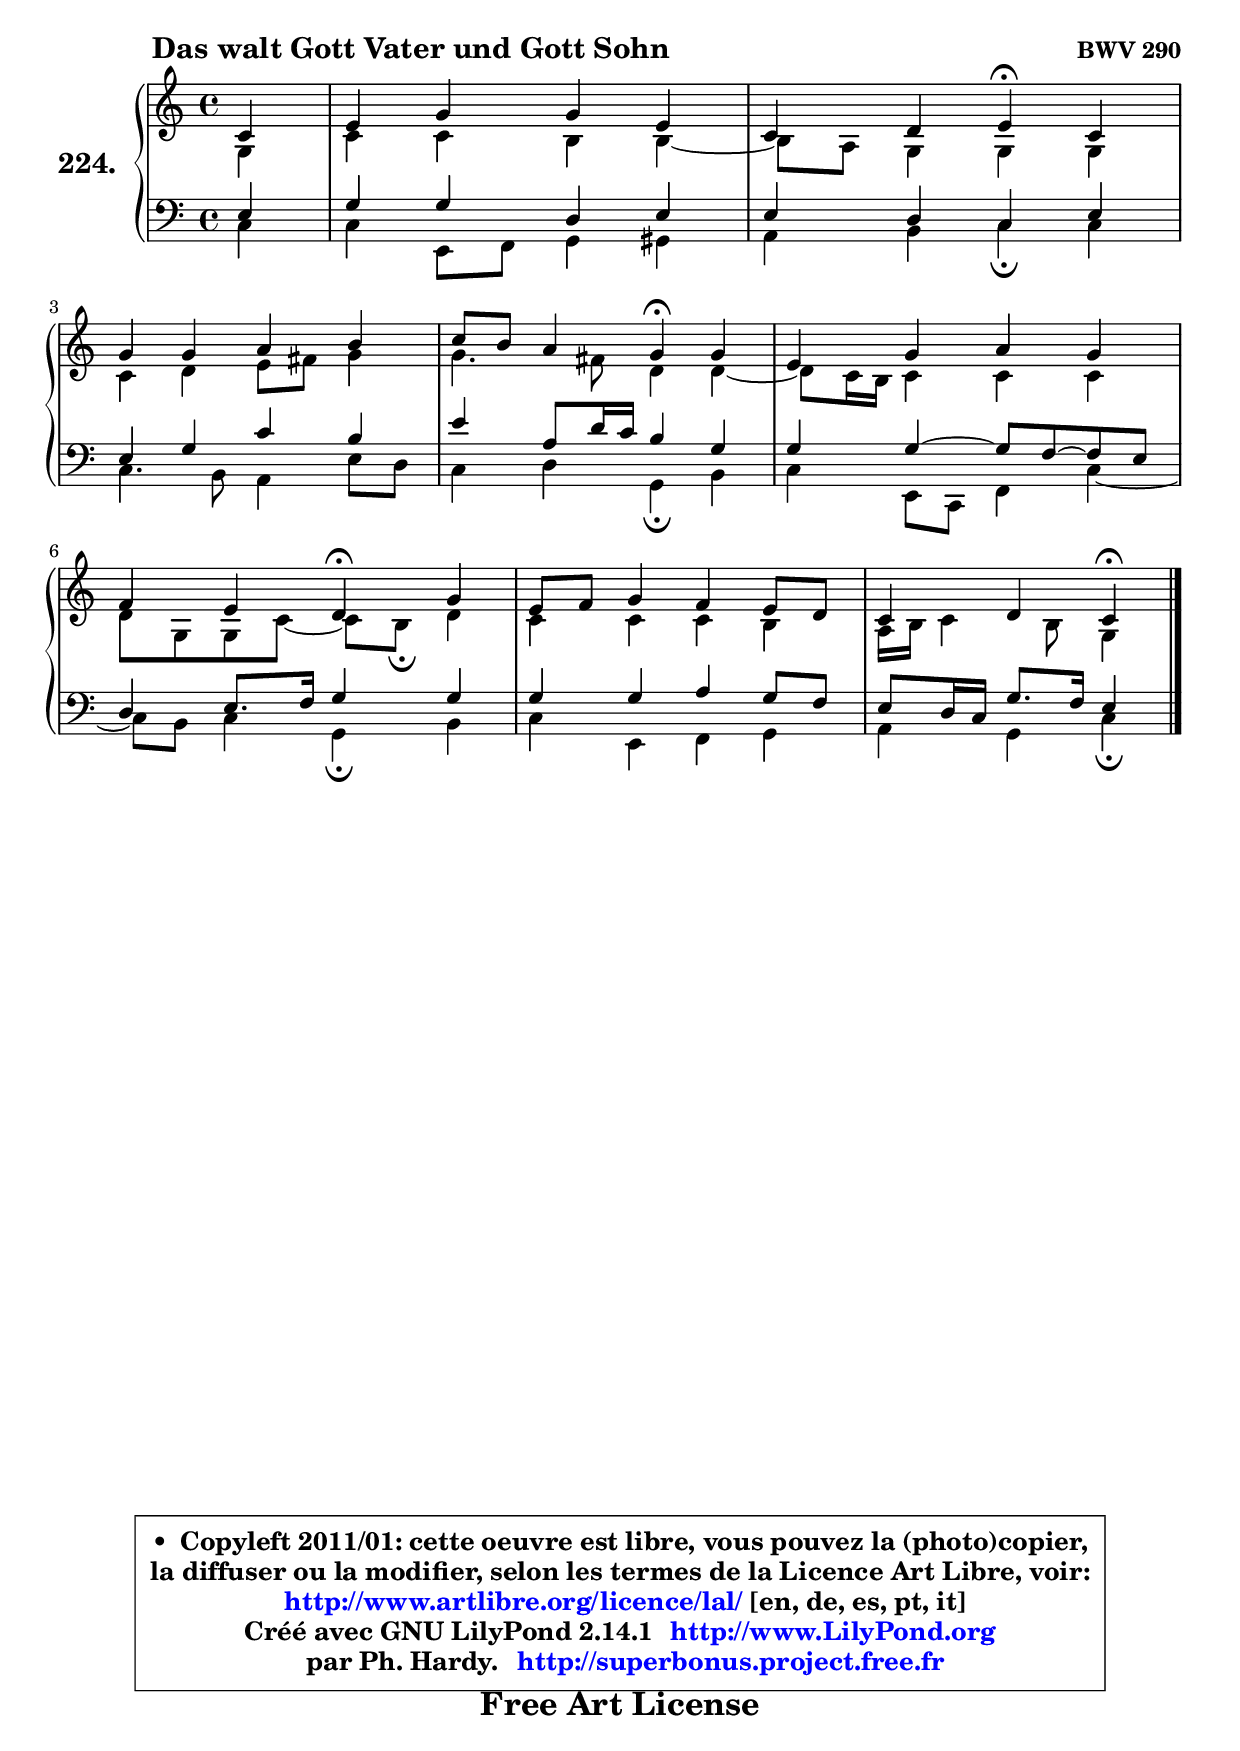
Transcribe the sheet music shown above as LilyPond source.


\version "2.14.1"

    \paper {
%	system-system-spacing #'padding = #0.1
%	score-system-spacing #'padding = #0.1
%	ragged-bottom = ##f
%	ragged-last-bottom = ##f
	}

    \header {
      opus = \markup { \bold "BWV 290" }
      piece = \markup { \hspace #9 \fontsize #2 \bold "Das walt Gott Vater und Gott Sohn" }
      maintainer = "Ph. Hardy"
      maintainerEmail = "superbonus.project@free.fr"
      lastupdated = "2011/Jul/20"
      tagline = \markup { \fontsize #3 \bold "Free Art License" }
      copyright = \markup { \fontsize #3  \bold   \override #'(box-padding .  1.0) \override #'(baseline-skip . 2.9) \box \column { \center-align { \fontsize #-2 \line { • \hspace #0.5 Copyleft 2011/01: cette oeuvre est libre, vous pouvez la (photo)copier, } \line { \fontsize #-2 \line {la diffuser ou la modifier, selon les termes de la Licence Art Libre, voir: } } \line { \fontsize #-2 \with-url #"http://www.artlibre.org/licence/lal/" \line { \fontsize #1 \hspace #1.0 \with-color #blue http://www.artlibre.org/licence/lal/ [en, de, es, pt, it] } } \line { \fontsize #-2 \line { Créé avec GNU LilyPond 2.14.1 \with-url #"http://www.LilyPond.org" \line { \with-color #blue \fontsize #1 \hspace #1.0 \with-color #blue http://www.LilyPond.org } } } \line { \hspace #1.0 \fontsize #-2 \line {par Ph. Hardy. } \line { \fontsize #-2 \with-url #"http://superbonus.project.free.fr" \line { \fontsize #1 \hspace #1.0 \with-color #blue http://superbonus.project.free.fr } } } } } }

	  }

  guidemidi = {
        r4 |
        R1 |
        r2 \tempo 4 = 30 r4 \tempo 4 = 78 r4 |
        R1 |
        r2 \tempo 4 = 30 r4 \tempo 4 = 78 r4 |
        R1 |
        r2 \tempo 4 = 30 r4 \tempo 4 = 78 r4 |
        R1 |
        r2 \tempo 4 = 30 r4 
	}

  upper = {
\displayLilyMusic \transpose f c {
	\time 4/4
	\key f \major
	\clef treble
	\partial 4
	\voiceOne
	<< { 
	% SOPRANO
	\set Voice.midiInstrument = "acoustic grand"
	\relative c' {
        f4 |
        a4 c c a |
        f4 g a\fermata f |
\break
        c'4 c d e |
        f8 e d4 c\fermata c |
        a4 c d c |
\break
        bes4 a g\fermata c |
        a8 bes c4 bes a8 g |
        f4 g f4\fermata
        \bar "|."
	} % fin de relative
	}

	\context Voice="1" { \voiceTwo 
	% ALTO
	\set Voice.midiInstrument = "acoustic grand"
	\relative c' {
        c4 |
        f4 f e e ~ |
	e8 d8 c4 c c |
        f4 g a8 b c4 |
        c4. b8 g4 g ~ |
	g8 f16 e f4 f f |
        g8 c, c f ~ f8 e8\fermata g4 |
        f4 f f e |
        d16 e f4 e8 c4
        \bar "|."
	} % fin de relative
	\oneVoice
	} >>
}
	}

    lower = {
\transpose f c {
	\time 4/4
	\key f \major
	\clef bass
	\partial 4
	\voiceOne
	<< { 
	% TENOR
	\set Voice.midiInstrument = "acoustic grand"
	\relative c' {
        a4 |
        c4 c g a |
        a4 g f a |
        a4 c f e |
        a4 d,8 g16 f e4 c |
        c4 c4 ~ c8 bes8 ~ bes8 a8 |
        g4 a8. bes16 c4 c |
        c4 c d c8 bes |
        a8 g16 f c'8. bes16 a4
        \bar "|."
	} % fin de relative
	}
	\context Voice="1" { \voiceTwo 
	% BASS
	\set Voice.midiInstrument = "acoustic grand"
	\relative c {
        f4 |
        f4 a,8 bes c4 cis |
        d4 e f\fermata f |
        f4. e8 d4 a'8 g |
        f4 g c,\fermata e |
        f4 a,8 f bes4 f' ~ |
	f8 e8 f4 c\fermata e |
        f4 a, bes c |
        d4 c f\fermata
        \bar "|."
	} % fin de relative
	\oneVoice
	} >>
}
	}


    \score { 

	\new PianoStaff <<
	\set PianoStaff.instrumentName = \markup { \bold \huge "224." }
	\new Staff = "upper" \upper
	\new Staff = "lower" \lower
	>>

    \layout {
%	ragged-last = ##f
	   }

         } % fin de score

  \score {
    \unfoldRepeats { << \guidemidi \upper \lower >> }
    \midi {
    \context {
     \Staff
      \remove "Staff_performer"
               }

     \context {
      \Voice
       \consists "Staff_performer"
                }

     \context { 
      \Score
      tempoWholesPerMinute = #(ly:make-moment 78 4)
		}
	    }
	}


